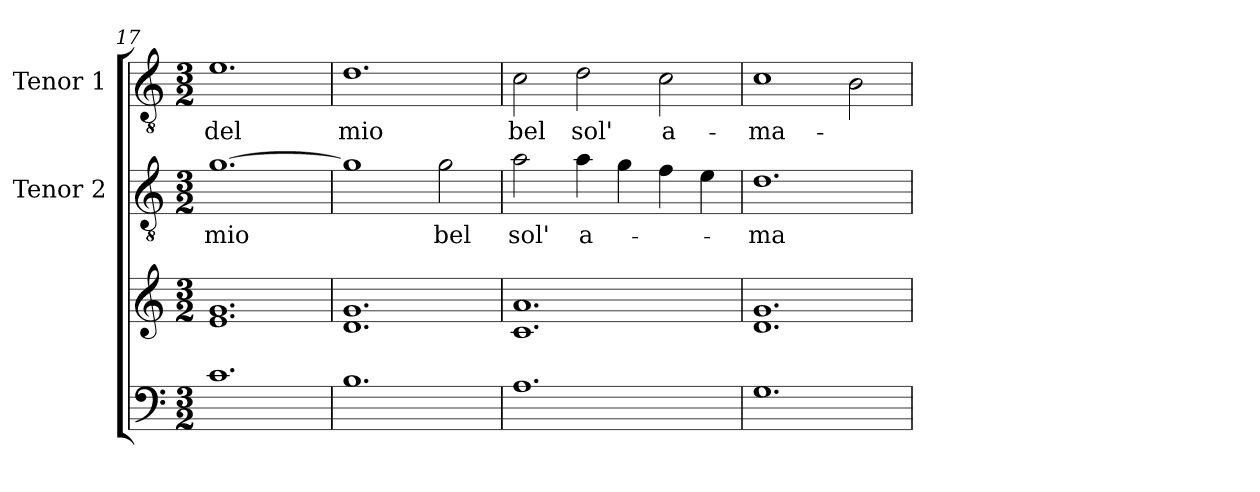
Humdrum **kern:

**kern	**kern	**kern	**text	**kern	**text
*part3	*part3	*part2	*part2	*part1	*part1
*staff4	*staff3	*staff2	*staff2	*staff1	*staff1
*	*	*I"Tenor 2	*	*I"Tenor 1	*
*	*	*I'T 2	*	*I'T 1	*
*clefF4	*clefG2	*clefGv2	*	*clefGv2	*
*k[]	*k[]	*k[]	*	*k[]	*
*C:	*C:	*C:	*	*C:	*
*M3/2	*M3/2	*M3/2	*	*M3/2	*
=17	=17	=17	=17	=17	=17
1.c	1.e 1.g	[1.g	mio	1.e	del
=18	=18	=18	=18	=18	=18
1.B	1.d 1.g	1g]	.	1.d	mio
.	.	2g\	bel	.	.
=19	=19	=19	=19	=19	=19
1.A	1.c 1.a	2a\	sol'	2c\	bel
.	.	4a\	a-	2d\	sol'
.	.	4g\	.	.	.
.	.	4f\	.	2c\	a-
.	.	4e\	.	.	.
=20	=20	=20	=20	=20	=20
1.G	1.d 1.g	1.d	-ma-	1c	-ma-
.	.	.	.	2B\	.
=	=	=	=	=	=
*-	*-	*-	*-	*-	*-
